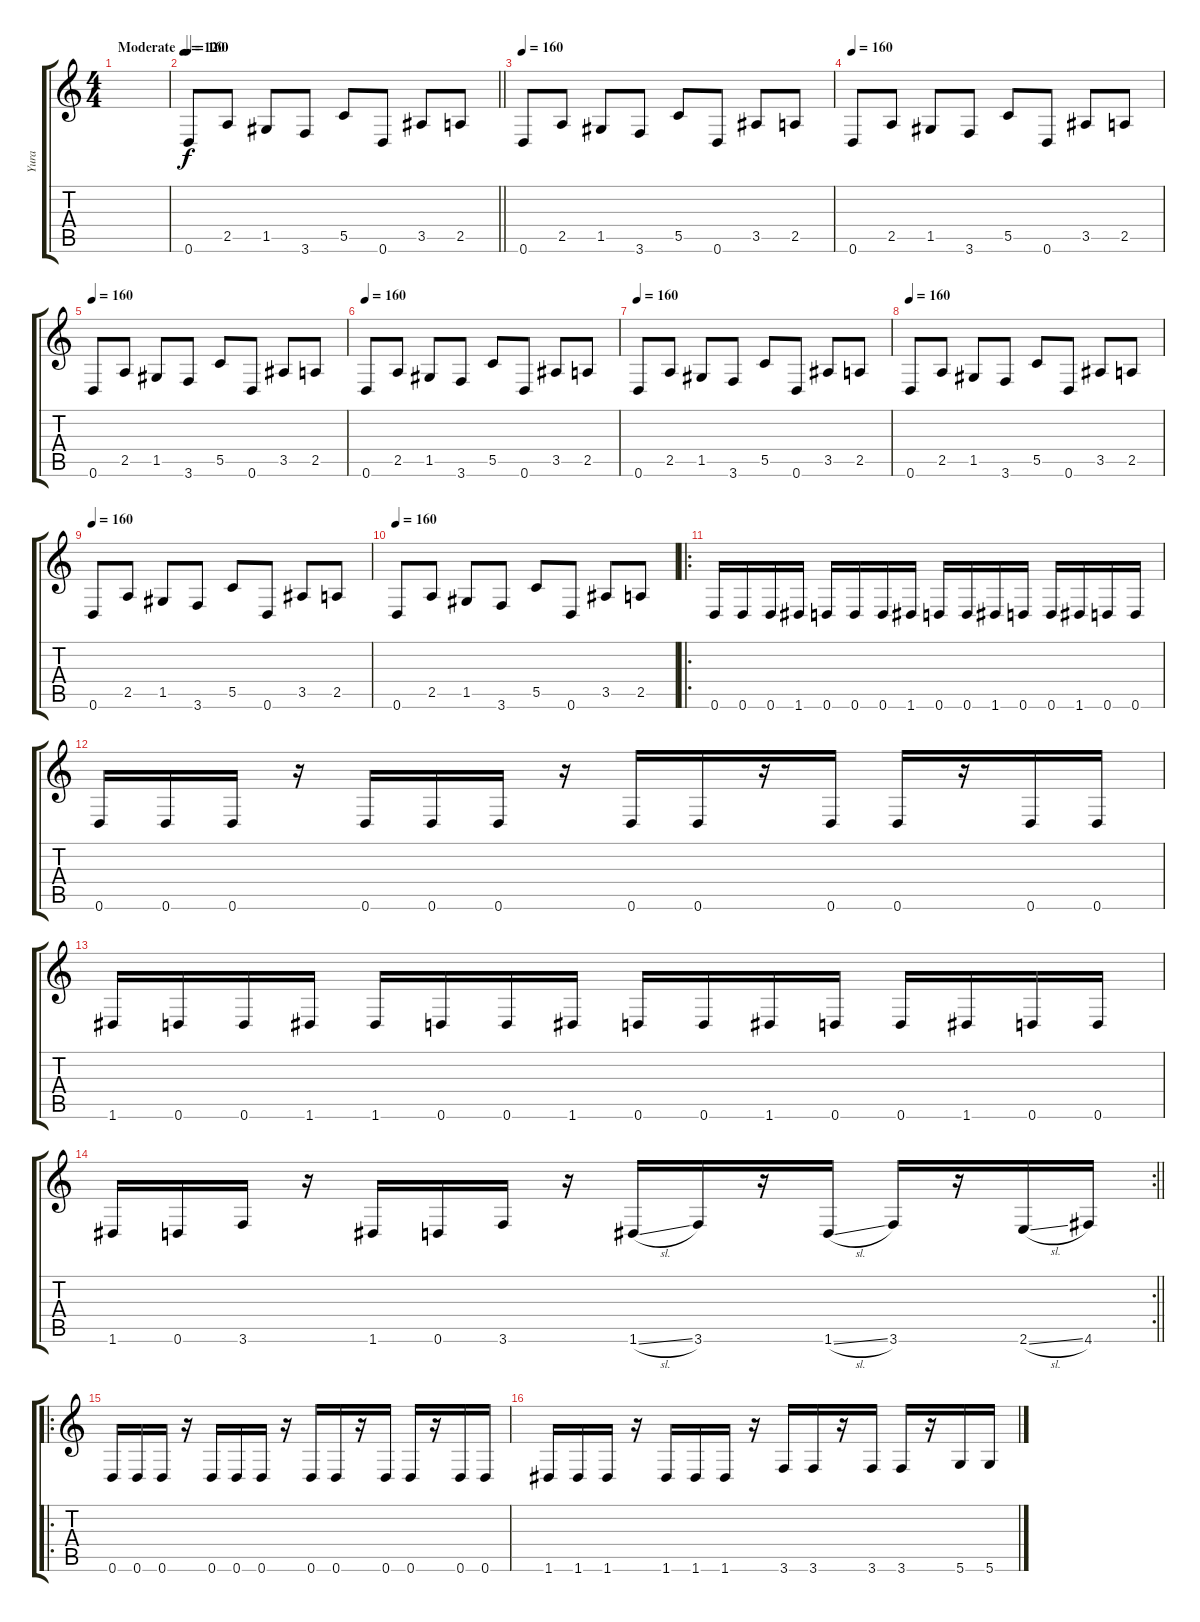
\track ("Yura" "Yura") {instrument electricbasspick}
\staff {score tabs}
\tuning (D4 A3 F3 C3 G2 D2) {hide}
\ts (4 4)
\tempo (120 "Moderate")
\clef g2
\ks c
|
\tempo 160
\barLineRight lightlight
0.6.8 2.5.8 1.5.8 3.6.8 5.5.8 0.6.8 3.5.8 2.5.8 |
\tempo 160
0.6.8 2.5.8 1.5.8 3.6.8 5.5.8 0.6.8 3.5.8 2.5.8 |
\tempo 160
0.6.8 2.5.8 1.5.8 3.6.8 5.5.8 0.6.8 3.5.8 2.5.8 |
\tempo 160
0.6.8 2.5.8 1.5.8 3.6.8 5.5.8 0.6.8 3.5.8 2.5.8 |
\tempo 160
0.6.8 2.5.8 1.5.8 3.6.8 5.5.8 0.6.8 3.5.8 2.5.8 |
\tempo 160
0.6.8 2.5.8 1.5.8 3.6.8 5.5.8 0.6.8 3.5.8 2.5.8 |
\tempo 160
0.6.8 2.5.8 1.5.8 3.6.8 5.5.8 0.6.8 3.5.8 2.5.8 |
\tempo 160
0.6.8 2.5.8 1.5.8 3.6.8 5.5.8 0.6.8 3.5.8 2.5.8 |
\tempo 160
0.6.8 2.5.8 1.5.8 3.6.8 5.5.8 0.6.8 3.5.8 2.5.8 |
\ro
0.6.16 0.6.16 0.6.16 1.6.16 0.6.16 0.6.16 0.6.16 1.6.16 0.6.16 0.6.16 1.6.16 0.6.16 0.6.16 1.6.16 0.6.16 0.6.16 |
0.6.16 0.6.16 0.6.16 r.16 0.6.16 0.6.16 0.6.16 r.16 0.6.16 0.6.16 r.16 0.6.16 0.6.16 r.16 0.6.16 0.6.16 |
1.6.16 0.6.16 0.6.16 1.6.16 1.6.16 0.6.16 0.6.16 1.6.16 0.6.16 0.6.16 1.6.16 0.6.16 0.6.16 1.6.16 0.6.16 0.6.16 |
\rc 2
\barLineRight lightlight
1.6.16 0.6.16 3.6.16 r.16 1.6.16 0.6.16 3.6.16 r.16 1.6{sl}.16 3.6.16 r.16 1.6{sl}.16 3.6.16 r.16 2.6{sl}.16 4.6.16 |
\ro
0.6.16 0.6.16 0.6.16 r.16 0.6.16 0.6.16 0.6.16 r.16 0.6.16 0.6.16 r.16 0.6.16 0.6.16 r.16 0.6.16 0.6.16 |
1.6.16 1.6.16 1.6.16 r.16 1.6.16 1.6.16 1.6.16 r.16 3.6.16 3.6.16 r.16 3.6.16 3.6.16 r.16 5.6.16 5.6.16
